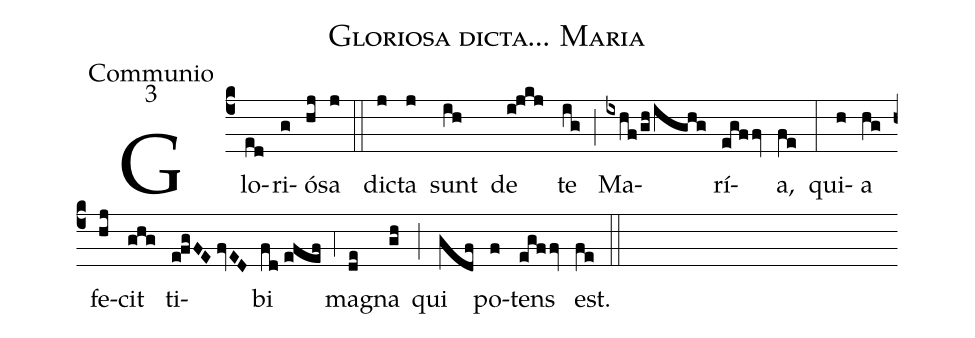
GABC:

name:Gloriosa dicta... Maria;
office-part:Communio;
mode:3;
%%
(c4) Glo(ed)ri(g)ó(hj)sa(j) (::) di(j)cta(j) sunt(ih) de(i!jkj) te(ig) (;) Ma(ixhf/gh/ighg)rí(egffv)a,(fe) (:) qui(h)a(hg) fe(hj)cit(ghg) ti(e!fgFE//fvED)bi(fd//efef) (;4) ma(de)gna(gh) (;) qui(gdf) po(f)tens(egffv) est.(fe) (::)
